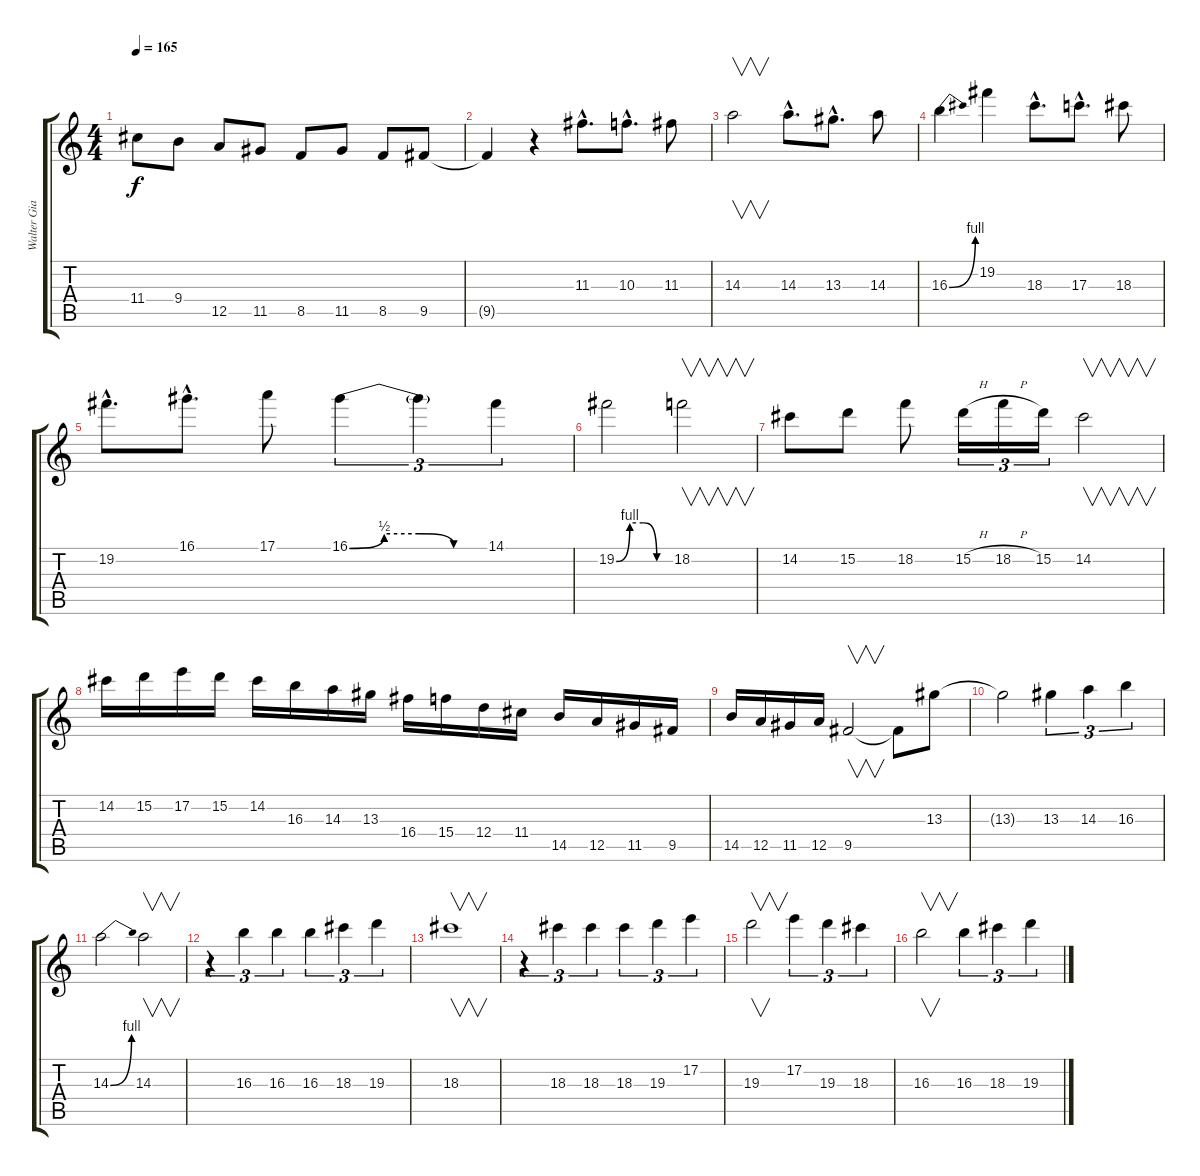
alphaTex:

\track ("Walter Giardino" "Walter Gia") {instrument distortionguitar}
\staff {score tabs}
\tuning (E4 B3 G3 D3 A2 E2) {hide}
\ts (4 4)
\tempo 165
\clef g2
\ks c
11.4.8{dy f} 9.4.8 12.5.8 11.5.8 8.5.8 11.5.8 8.5.8 9.5.8 |
9.5{t}.4 r.4 11.3{hac}.8{d} 10.3{hac}.8{d} 11.3.8 |
14.3.2{v} 14.3{hac}.8{d} 13.3{hac}.8{d} 14.3.8 |
16.3{be (bend 0 0 60 4)}.4 19.2.4 18.3{hac}.8{d} 17.3{hac}.8{d} 18.3.8 |
19.2{hac}.8{d} 16.1{hac}.8{d} 17.1.8 16.1{be (custom 0 0 15 2 30 2 45 0 60 0)}.4{tu (3 2)} 16.1{t}.4{tu (3 2)} 14.1.4{tu (3 2)} |
19.2{be (custom 0 0 15 4 30 4 45 0 60 0)}.2 18.2.2{v} |
14.2.8 15.2.8 18.2.8 15.2{h}.16{tu (3 2)} 18.2{h}.16{tu (3 2)} 15.2.16{tu (3 2)} 14.2.2{v} |
14.2.16 15.2.16 17.2.16 15.2.16 14.2.16 16.3.16 14.3.16 13.3.16 16.4.16 15.4.16 12.4.16 11.4.16 14.5.16 12.5.16 11.5.16 9.5.16 |
14.5.16 12.5.16 11.5.16 12.5.16 9.5.2{v} 9.5{t}.8 13.3.8 |
13.3{t}.2 13.3.4{tu (3 2)} 14.3.4{tu (3 2)} 16.3.4{tu (3 2)} |
14.3{be (bend 0 0 60 4)}.2 14.3.2{v} |
r.4{tu (3 2)} 16.3.4{tu (3 2)} 16.3.4{tu (3 2)} 16.3.4{tu (3 2)} 18.3.4{tu (3 2)} 19.3.4{tu (3 2)} |
18.3.1{v} |
r.4{tu (3 2)} 18.3.4{tu (3 2)} 18.3.4{tu (3 2)} 18.3.4{tu (3 2)} 19.3.4{tu (3 2)} 17.2.4{tu (3 2)} |
19.3.2{v} 17.2.4{tu (3 2)} 19.3.4{tu (3 2)} 18.3.4{tu (3 2)} |
16.3.2{v} 16.3.4{tu (3 2)} 18.3.4{tu (3 2)} 19.3.4{tu (3 2)}
